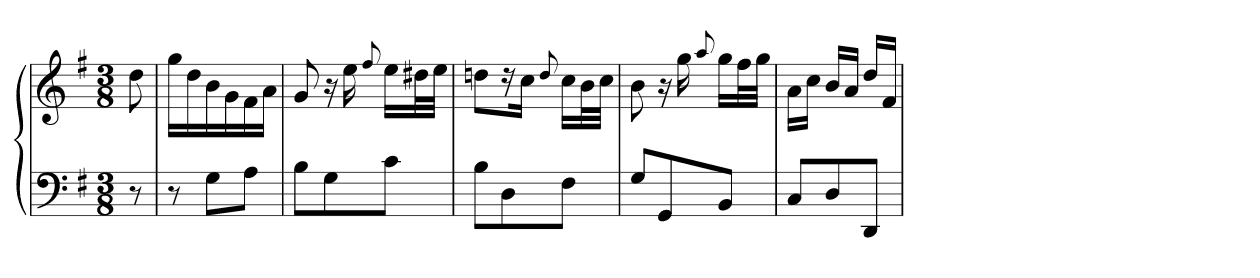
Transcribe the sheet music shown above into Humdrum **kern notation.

**kern	**kern
*part1	*part1
*staff2	*staff1
*clefF4	*clefG2
*k[f#]	*k[f#]
*M3/8	*M3/8
=	=
8r	8dd\
=1	=1
8r	16gg\LL
.	16dd\
8G\L	16b\
.	16g\
8A\J	16f#\
.	16a\JJ
=2	=2
8B\L	8g/
8G\	16r
.	16ee\
.	8qqff#/
8c\J	16ee\LL
.	32dd#X\L
.	32ee\JJJ
=3	=3
8B\L	8ddn\L
8D\	16r
.	16cc\Jk
.	8qqdd/
8F#\J	16cc\LL
.	32b\L
.	32cc\JJJ
=4	=4
8G/L	8b\
8GG/	16r
.	16gg\
.	8qqaa/
8BB/J	16gg\LL
.	32ff#\L
.	32gg\JJJ
!!LO:LB:g=z
=5	=5
8C/L	16a\LL
.	16cc\JJ
8D/	16b/LL
.	16a/JJ
8DD/J	16dd/LL
.	16f#/JJ
=	=
*-	*-
